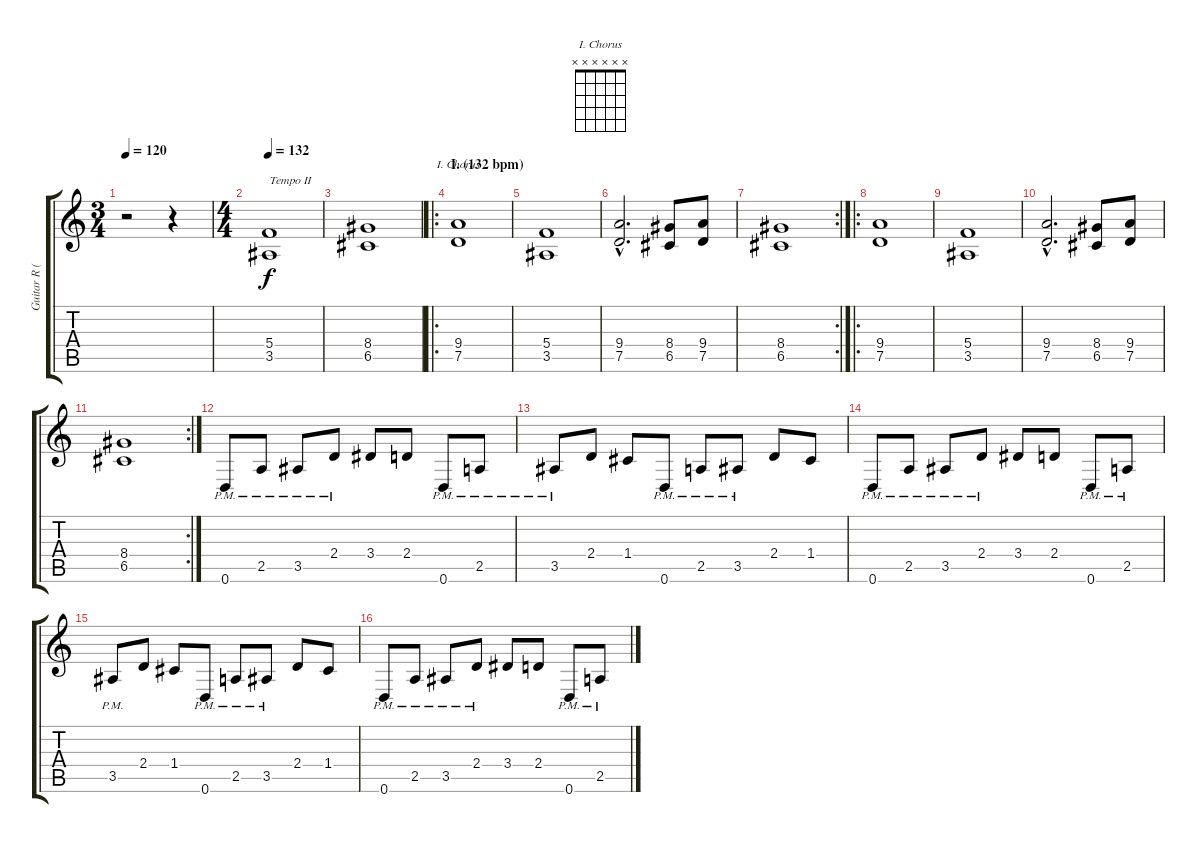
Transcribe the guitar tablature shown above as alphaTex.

\track ("Guitar R (Mameli)" "Guitar R (") {instrument distortionguitar}
\staff {score tabs}
\tuning (D4 A3 F3 C3 G2 D2) {hide}
\chord ("I. Chorus" x x x x x x) {firstfret 0}
\ts (3 4)
\tempo 120
\clef g2
\ks c
r.2{dy f} r.4 |
\ts (4 4)
\tempo 135
\tempo 132
(5.4 3.5).1{txt "Tempo II"} |
(8.4 6.5).1 |
\ro
\section ("" "I. (132 bpm)")
(9.4 7.5).1{ch "I. Chorus"} |
(5.4 3.5).1 |
(9.4{hac} 7.5{hac}).2{d} (8.4 6.5).8 (9.4 7.5).8 |
\rc 2
(8.4 6.5).1 |
\ro
(9.4 7.5).1 |
(5.4 3.5).1 |
(9.4{hac} 7.5{hac}).2{d} (8.4 6.5).8 (9.4 7.5).8 |
\rc 2
(8.4 6.5).1 |
0.6{pm}.8 2.5{pm}.8 3.5{pm}.8 2.4{pm}.8 3.4.8 2.4.8 0.6{pm}.8 2.5{pm}.8 |
3.5{pm}.8 2.4.8 1.4.8 0.6{pm}.8 2.5{pm}.8 3.5{pm}.8 2.4.8 1.4.8 |
0.6{pm}.8 2.5{pm}.8 3.5{pm}.8 2.4{pm}.8 3.4.8 2.4.8 0.6{pm}.8 2.5{pm}.8 |
3.5{pm}.8 2.4.8 1.4.8 0.6{pm}.8 2.5{pm}.8 3.5{pm}.8 2.4.8 1.4.8 |
0.6{pm}.8 2.5{pm}.8 3.5{pm}.8 2.4{pm}.8 3.4.8 2.4.8 0.6{pm}.8 2.5{pm}.8
